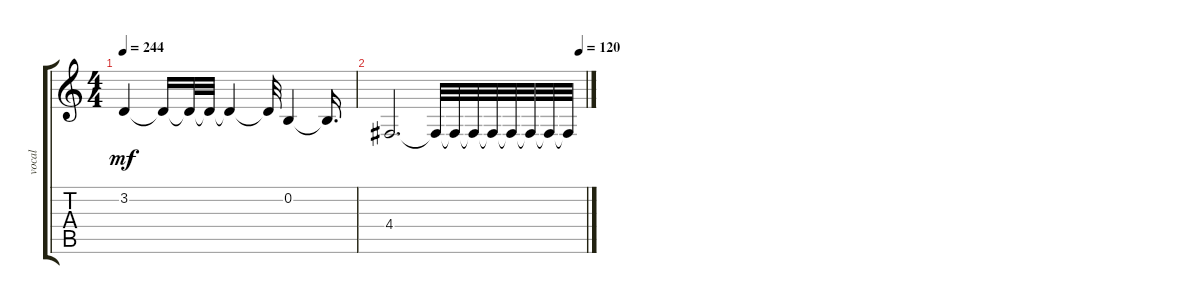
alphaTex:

\track ("vocal" "vocal") {instrument lead2sawtooth}
\staff {score tabs}
\tuning (E4 B3 G3 D3 A2 E2) {hide}
\ts (4 4)
\tempo 244
\clef g2
\ks c
3.2.4{dy mf} 3.2{t}.16 3.2{t}.32 3.2{t}.32 3.2{t}.4 3.2{t}.32 0.2.4 0.2{t}.16{d} |
\tempo (120 0.96875)
4.4.2{d} 4.4{t}.32 4.4{t}.32 4.4{t}.32 4.4{t}.32 4.4{t}.32 4.4{t}.32 4.4{t}.32 4.4{t}.32
